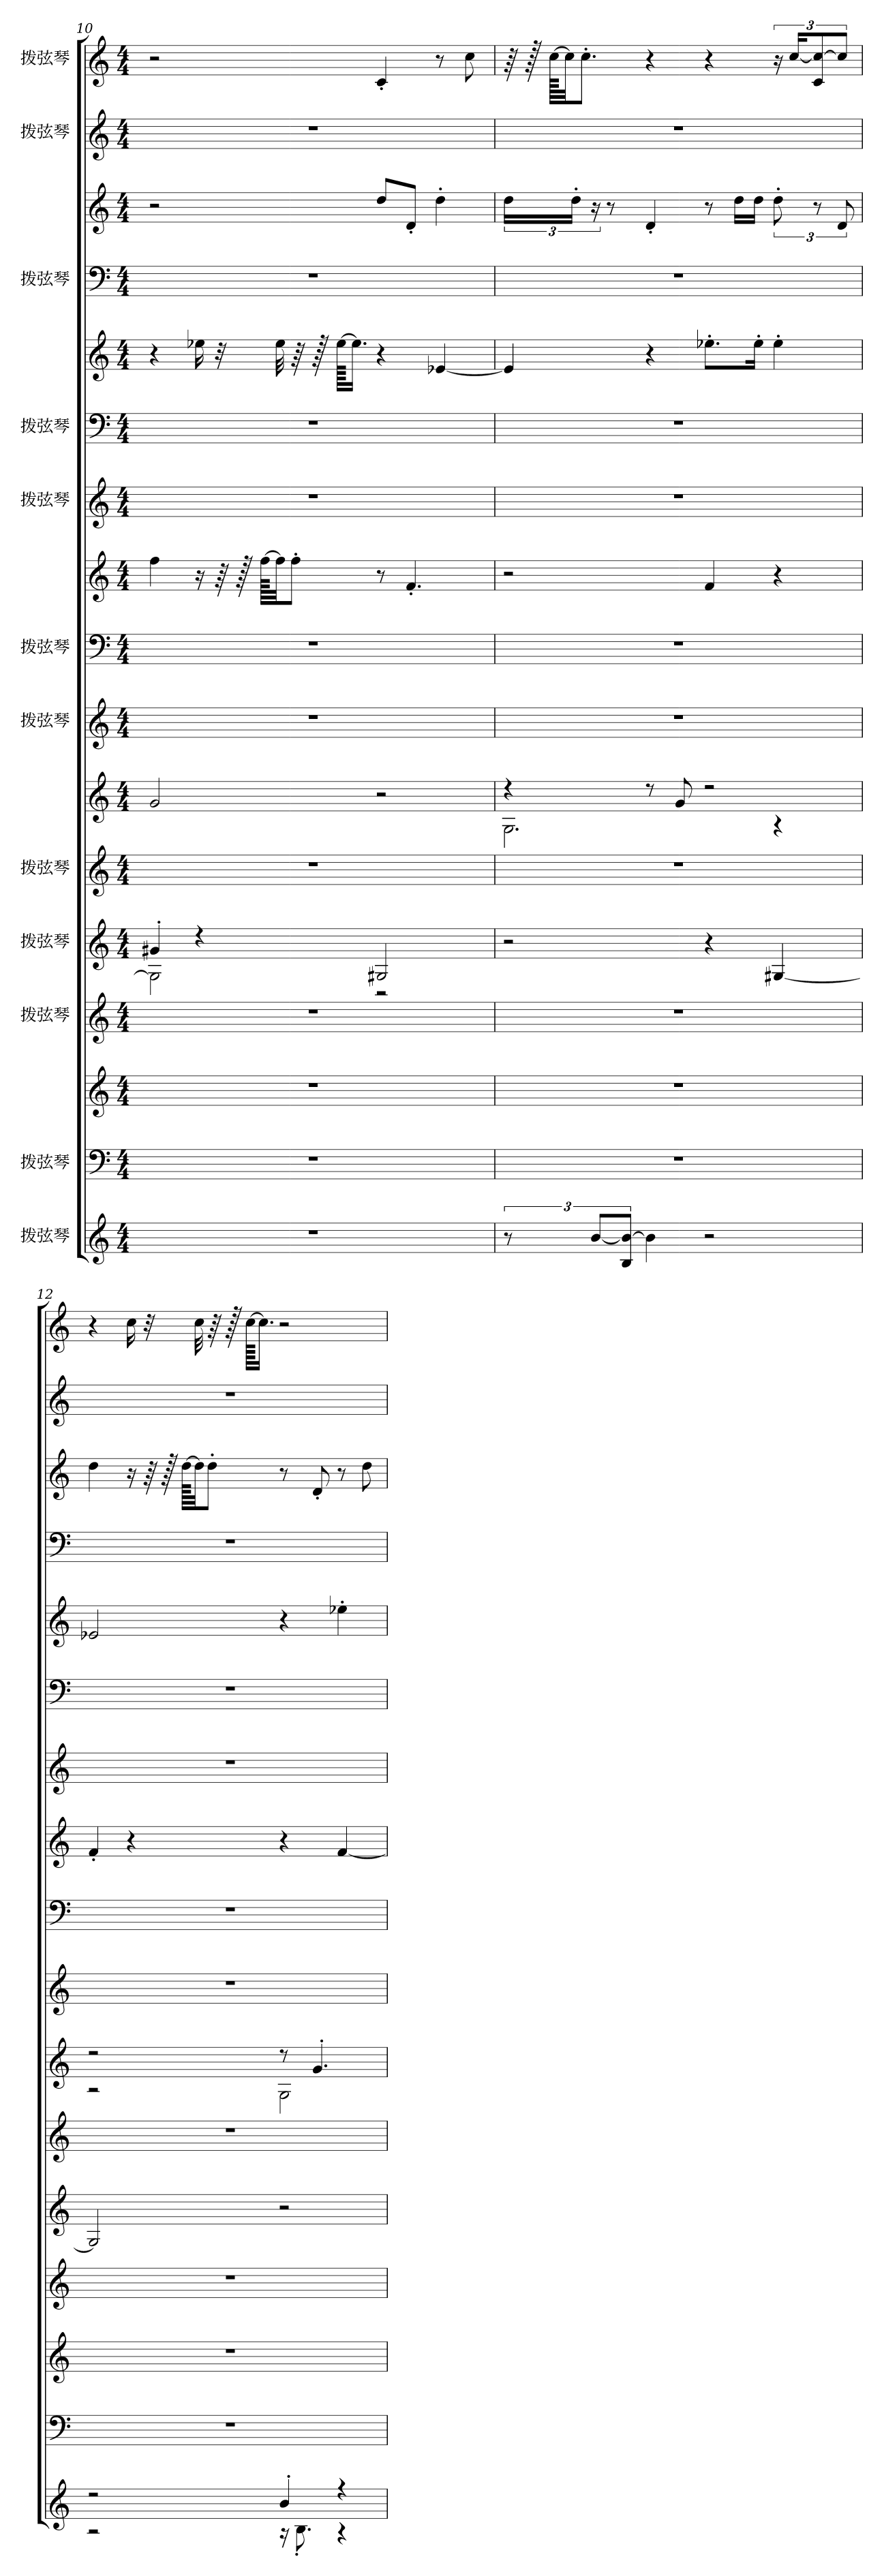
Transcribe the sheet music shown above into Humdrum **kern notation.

**kern	**kern	**kern	**kern	**kern	**kern	**kern	**kern	**kern	**kern	**kern	**kern	**kern	**kern	**kern	**kern	**kern
*part12	*part11	*part11	*part10	*part9	*part8	*part8	*part7	*part6	*part6	*part5	*part4	*part4	*part3	*part3	*part2	*part1
*staff17	*staff16	*staff15	*staff14	*staff13	*staff12	*staff11	*staff10	*staff9	*staff8	*staff7	*staff6	*staff5	*staff4	*staff3	*staff2	*staff1
*I"拨弦琴	*I"拨弦琴	*	*I"拨弦琴	*I"拨弦琴	*I"拨弦琴	*	*I"拨弦琴	*I"拨弦琴	*	*I"拨弦琴	*I"拨弦琴	*	*I"拨弦琴	*	*I"拨弦琴	*I"拨弦琴
*clefG2	*clefF4	*clefG2	*clefG2	*clefG2	*clefG2	*clefG2	*clefG2	*clefF4	*clefG2	*clefG2	*clefF4	*clefG2	*clefF4	*clefG2	*clefG2	*clefG2
*k[]	*k[]	*k[]	*k[]	*k[]	*k[]	*k[]	*k[]	*k[]	*k[]	*k[]	*k[]	*k[]	*k[]	*k[]	*k[]	*k[]
*M4/4	*M4/4	*M4/4	*M4/4	*M4/4	*M4/4	*M4/4	*M4/4	*M4/4	*M4/4	*M4/4	*M4/4	*M4/4	*M4/4	*M4/4	*M4/4	*M4/4
=10	=10	=10	=10	=10	=10	=10	=10	=10	=10	=10	=10	=10	=10	=10	=10	=10
*	*	*	*	*^	*	*	*	*	*	*	*	*	*	*	*	*
1r	1r	1r	1r	4g#X'/	2G#\]	1r	2g/	1r	1r	4ff\	1r	1r	4r	1r	2r	1r	2r
.	.	.	.	4r	.	.	.	.	.	16r	.	.	16ee-X\	.	.	.	.
.	.	.	.	.	.	.	.	.	.	64r	.	.	32r	.	.	.	.
.	.	.	.	.	.	.	.	.	.	128r	.	.	.	.	.	.	.
.	.	.	.	.	.	.	.	.	.	[128ff\KKLLL	.	.	.	.	.	.	.
.	.	.	.	.	.	.	.	.	.	32ff\JJ]	.	.	32ee-\	.	.	.	.
.	.	.	.	.	.	.	.	.	.	8ff'\J	.	.	64r	.	.	.	.
.	.	.	.	.	.	.	.	.	.	.	.	.	128r	.	.	.	.
.	.	.	.	.	.	.	.	.	.	.	.	.	[128ee-\KKKLL	.	.	.	.
.	.	.	.	.	.	.	.	.	.	.	.	.	16.ee-\JJ]	.	.	.	.
.	.	.	.	2G#X/	2r	.	2r	.	.	8r	.	.	4r	.	8dd/L	.	4c'/
.	.	.	.	.	.	.	.	.	.	4.f'/	.	.	.	.	8d'/J	.	.
.	.	.	.	.	.	.	.	.	.	.	.	.	[4e-X/	.	4dd'\	.	8r
.	.	.	.	.	.	.	.	.	.	.	.	.	.	.	.	.	8cc\
*	*	*	*	*v	*v	*	*	*	*	*	*	*	*	*	*	*	*
!!LO:PB:g=z
=11	=11	=11	=11	=11	=11	=11	=11	=11	=11	=11	=11	=11	=11	=11	=11	=11
*	*	*	*	*	*	*^	*	*	*	*	*	*	*	*	*	*
12r	1r	1r	1r	2r	1r	4r	2.G\	1r	1r	2r	1r	1r	4e-/]	1r	24dd\LL	1r	64r
.	.	.	.	.	.	.	.	.	.	.	.	.	.	.	.	.	128r
.	.	.	.	.	.	.	.	.	.	.	.	.	.	.	.	.	[128cc\KKLLL
.	.	.	.	.	.	.	.	.	.	.	.	.	.	.	.	.	32cc\JJ]
.	.	.	.	.	.	.	.	.	.	.	.	.	.	.	24dd'\JJ	.	.
.	.	.	.	.	.	.	.	.	.	.	.	.	.	.	.	.	8.cc'\J
[12b/L	.	.	.	.	.	.	.	.	.	.	.	.	.	.	24r	.	.
.	.	.	.	.	.	.	.	.	.	.	.	.	.	.	8r	.	.
12B/ 12b/_J	.	.	.	.	.	.	.	.	.	.	.	.	.	.	.	.	.
4b\]	.	.	.	.	.	8r	.	.	.	.	.	.	4r	.	4d'/	.	4r
.	.	.	.	.	.	8g/	.	.	.	.	.	.	.	.	.	.	.
2r	.	.	.	4r	.	2r	.	.	.	4f/	.	.	8.ee-X'\L	.	8r	.	4r
.	.	.	.	.	.	.	.	.	.	.	.	.	.	.	16dd\LL	.	.
.	.	.	.	.	.	.	.	.	.	.	.	.	16ee-'\Jk	.	16dd\JJ	.	.
.	.	.	.	[4G#X/	.	.	4r	.	.	4r	.	.	4ee-'\	.	12dd'\	.	24r
.	.	.	.	.	.	.	.	.	.	.	.	.	.	.	.	.	[24cc/KL
.	.	.	.	.	.	.	.	.	.	.	.	.	.	.	12r	.	12c/ 12cc/_
.	.	.	.	.	.	.	.	.	.	.	.	.	.	.	12d/	.	12cc/J]
=12	=12	=12	=12	=12	=12	=12	=12	=12	=12	=12	=12	=12	=12	=12	=12	=12	=12
*^	*	*	*	*	*	*	*	*	*	*	*	*	*	*	*	*	*
2r	2r	1r	1r	1r	2G#/]	1r	2r	2r	1r	1r	4f'/	1r	1r	2e-X/	1r	4dd\	1r	4r
.	.	.	.	.	.	.	.	.	.	.	4r	.	.	.	.	16r	.	16cc\
.	.	.	.	.	.	.	.	.	.	.	.	.	.	.	.	64r	.	32r
.	.	.	.	.	.	.	.	.	.	.	.	.	.	.	.	128r	.	.
.	.	.	.	.	.	.	.	.	.	.	.	.	.	.	.	[128dd\KKLLL	.	.
.	.	.	.	.	.	.	.	.	.	.	.	.	.	.	.	32dd\JJ]	.	32cc\
.	.	.	.	.	.	.	.	.	.	.	.	.	.	.	.	8dd'\J	.	64r
.	.	.	.	.	.	.	.	.	.	.	.	.	.	.	.	.	.	128r
.	.	.	.	.	.	.	.	.	.	.	.	.	.	.	.	.	.	[128cc\KKKLL
.	.	.	.	.	.	.	.	.	.	.	.	.	.	.	.	.	.	16.cc\JJ]
4b'/	16r	.	.	.	2r	.	8r	2G\	.	.	4r	.	.	4r	.	8r	.	2r
.	8.B'\	.	.	.	.	.	.	.	.	.	.	.	.	.	.	.	.	.
.	.	.	.	.	.	.	4.g'/	.	.	.	.	.	.	.	.	8d'/	.	.
4r	4r	.	.	.	.	.	.	.	.	.	[4f/	.	.	4ee-X'\	.	8r	.	.
.	.	.	.	.	.	.	.	.	.	.	.	.	.	.	.	8dd\	.	.
*v	*v	*	*	*	*	*	*v	*v	*	*	*	*	*	*	*	*	*	*
=	=	=	=	=	=	=	=	=	=	=	=	=	=	=	=	=
*-	*-	*-	*-	*-	*-	*-	*-	*-	*-	*-	*-	*-	*-	*-	*-	*-
